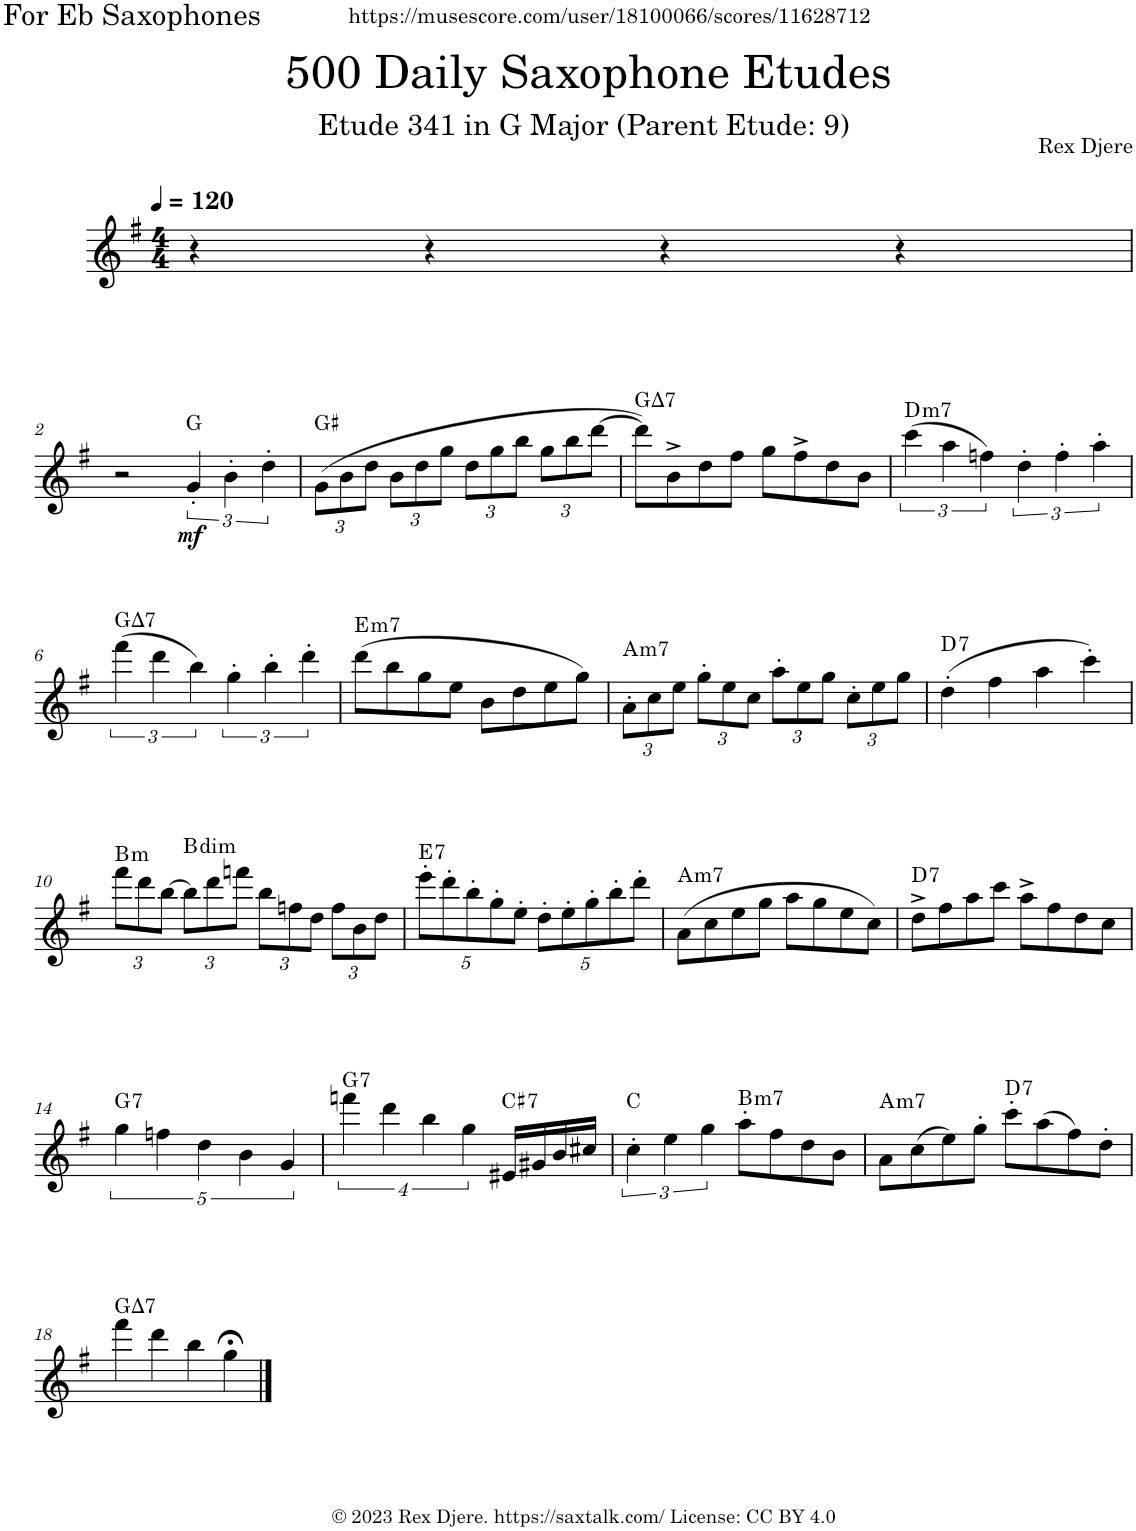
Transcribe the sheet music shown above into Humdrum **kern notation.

**kern	**dynam	**harte
*part1	*part1	*part1
*staff1	*staff1	*
*I"Alto Saxophone	*	*
*I'A. Sax.	*	*
*clefG2	*	*
*Trd5c9	*	*
*k[f#]	*	*
*M4/4	*	*
*MM120	*	*
=1	=1	=1
4r	.	.
4r	.	.
4r	.	.
4r	.	.
!!LO:LB:g=z
=2	=2	=2
2r	.	.
!	!LO:DY:b	!
6g'/	mf	G:maj
6b'\	.	.
6dd'\	.	.
=3	=3	=3
*Xbrackettup	*	*
(12g\L	.	G#:maj
12b\	.	.
12dd\J	.	.
12b\L	.	.
12dd\	.	.
12gg\J	.	.
12dd\L	.	.
12gg\	.	.
12bb\J	.	.
12gg\L	.	.
12bb\	.	.
[12ddd\J	.	.
=4	=4	=4
!	!	!LO:H:kt=7
8ddd\L])	.	G:maj7
8b^\	.	.
8dd\	.	.
8ff#\J	.	.
8gg\L	.	.
8ff#^\	.	.
8dd\	.	.
8b\J	.	.
=5	=5	=5
*brackettup	*	*
!	!	!LO:H:kt=m7
(6ccc\	.	D:min7
6aa\	.	.
6ffn\)	.	.
6dd'\	.	.
6ff'\	.	.
6aa'\	.	.
!!LO:LB:g=z
=6	=6	=6
!	!	!LO:H:kt=7
(6fff#\	.	G:maj7
6ddd\	.	.
6bb\)	.	.
6gg'\	.	.
6bb'\	.	.
6ddd'\	.	.
=7	=7	=7
!	!	!LO:H:kt=m7
(8ddd\L	.	E:min7
8bb\	.	.
8gg\	.	.
8ee\J	.	.
8b\L	.	.
8dd\	.	.
8ee\	.	.
8gg\J)	.	.
=8	=8	=8
*Xbrackettup	*	*
!	!	!LO:H:kt=m7
12a'\L	.	A:min7
12cc\	.	.
12ee\J	.	.
12gg'\L	.	.
12ee\	.	.
12cc\J	.	.
12aa'\L	.	.
12ee\	.	.
12gg\J	.	.
12cc'\L	.	.
12ee\	.	.
12gg\J	.	.
=9	=9	=9
!	!	!LO:H:kt=7
(4dd'\	.	D:7
4ff#\	.	.
4aa\	.	.
4ccc'\)	.	.
!!LO:LB:g=z
=10	=10	=10
!	!	!LO:H:kt=m
12fff#\L	.	B:min
12ddd\	.	.
[12bb\J	.	.
!	!	!LO:H:kt=dim
12bb\L]	.	B:dim
12ddd\	.	.
12fffn\J	.	.
12bb\L	.	.
12ffn\	.	.
12dd\J	.	.
12ff\L	.	.
12b\	.	.
12dd\J	.	.
=11	=11	=11
!	!	!LO:H:kt=7
10eee'\L	.	E:7
10ddd'\	.	.
10bb'\	.	.
10gg'\	.	.
10ee'\J	.	.
10dd'\L	.	.
10ee'\	.	.
10gg'\	.	.
10bb'\	.	.
10ddd'\J	.	.
=12	=12	=12
!	!	!LO:H:kt=m7
(8a\L	.	A:min7
8cc\	.	.
8ee\	.	.
8gg\J	.	.
8aa\L	.	.
8gg\	.	.
8ee\	.	.
8cc\J)	.	.
=13	=13	=13
!	!	!LO:H:kt=7
8dd^\L	.	D:7
8ff#\	.	.
8aa\	.	.
8ccc\J	.	.
8aa^\L	.	.
8ff#\	.	.
8dd\	.	.
8cc\J	.	.
!!LO:LB:g=z
=14	=14	=14
*brackettup	*	*
!	!	!LO:H:kt=7
5gg\	.	G:7
5ffn\	.	.
5dd\	.	.
5b\	.	.
5g/	.	.
=15	=15	=15
!	!	!LO:H:kt=7
16%3fffn\	.	G:7
16%3ddd\	.	.
16%3bb\	.	.
16%3gg\	.	.
!	!	!LO:H:kt=7
16e#X/LL	.	C#:7
16g#X/	.	.
16b/	.	.
16cc#X/JJ	.	.
=16	=16	=16
6cc'\	.	C:maj
6ee\	.	.
6gg\	.	.
!	!	!LO:H:kt=m7
8aa'\L	.	B:min7
8ff#\	.	.
8dd\	.	.
8b\J	.	.
=17	=17	=17
!	!	!LO:H:kt=m7
8a\L	.	A:min7
(8cc\	.	.
8ee\)	.	.
8gg'\J	.	.
!	!	!LO:H:kt=7
8ccc'\L	.	D:7
(8aa\	.	.
8ff#\)	.	.
8dd'\J	.	.
!!LO:LB:g=z
=18	=18	=18
!	!	!LO:H:kt=7
4fff#\	.	G:maj7
4ddd\	.	.
4bb\	.	.
4gg;<\	.	.
==	==	==
*-	*-	*-
